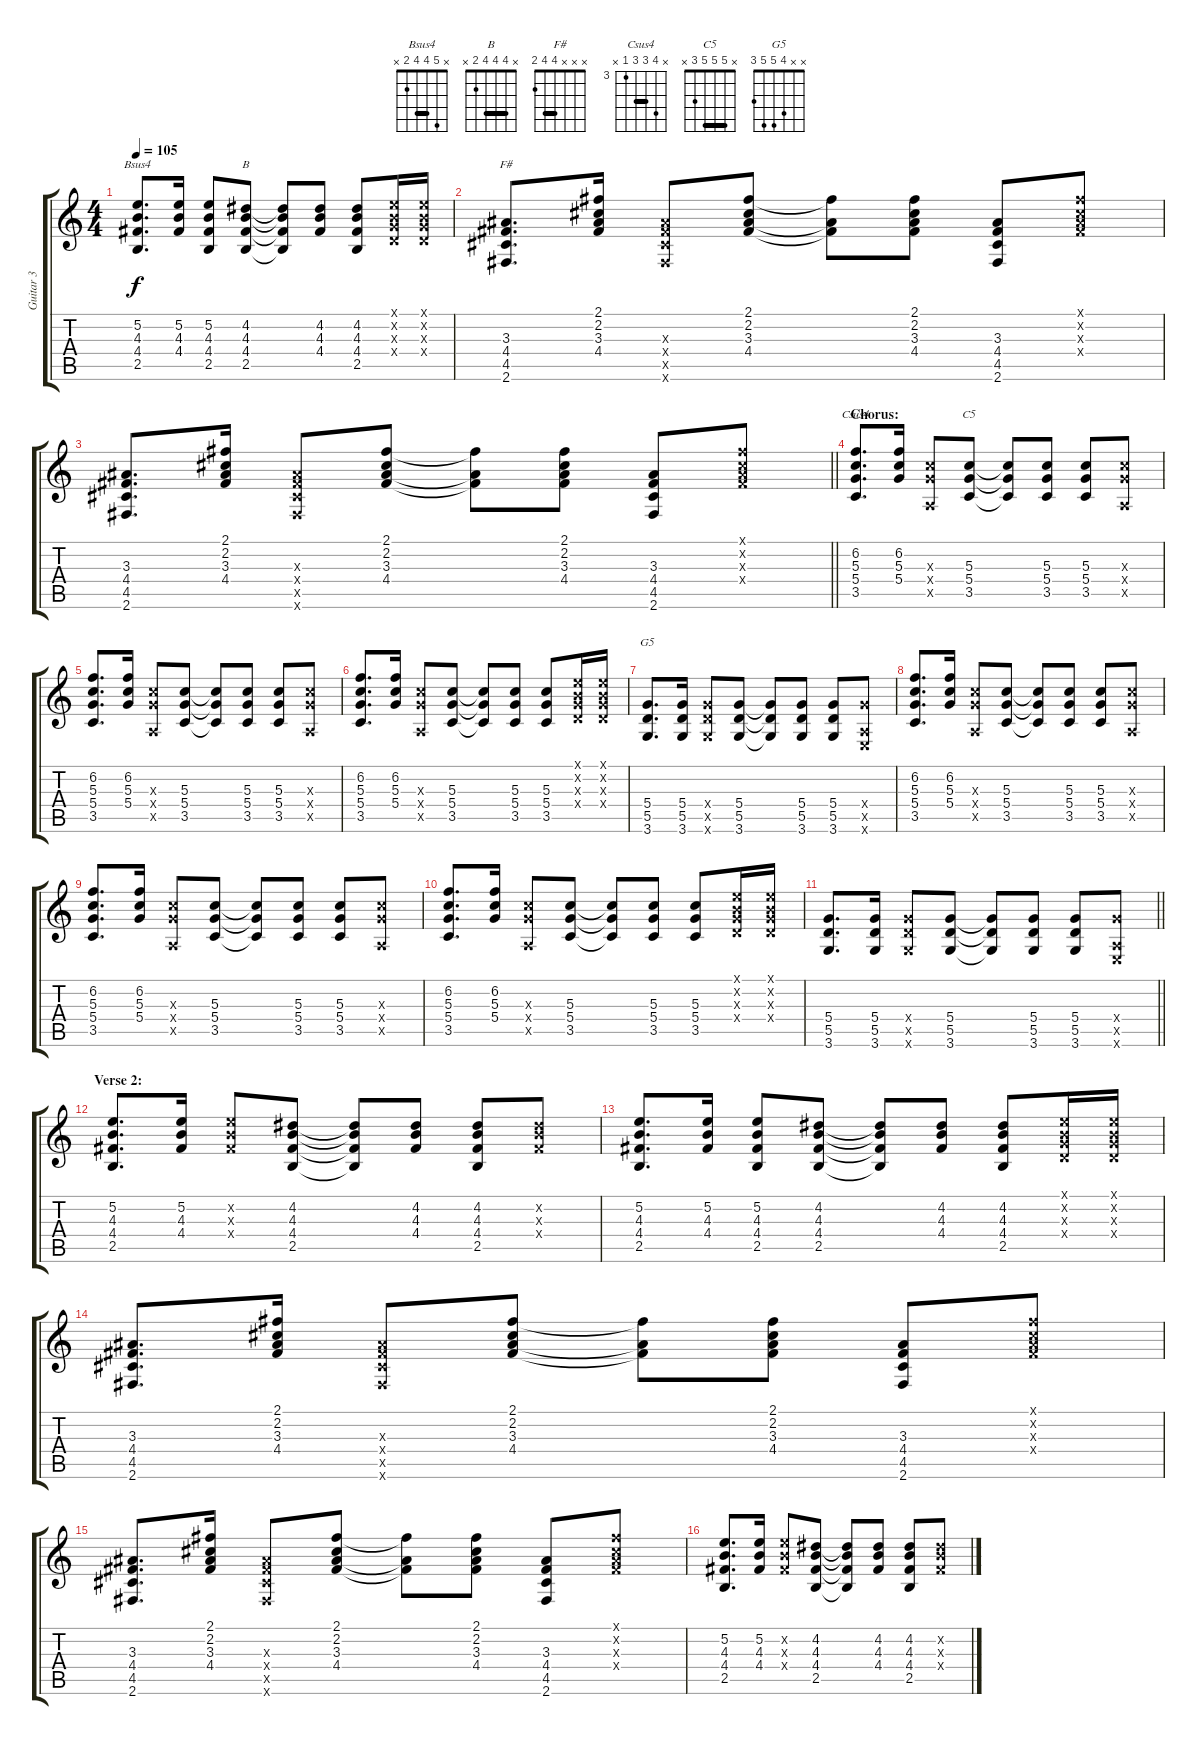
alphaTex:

\track ("Guitar 3" "Guitar 3") {instrument electricguitarclean}
\staff {score tabs}
\tuning (E4 B3 G3 D3 A2 E2) {hide}
\chord ("Bsus4" x 5 4 4 2 x) {barre 4}
\chord ("B" x 4 4 4 2 x) {barre 4}
\chord ("F#" x x x 4 4 2) {barre 4}
\chord ("Csus4" x 6 5 5 3 x) {firstfret 3 barre 5}
\chord ("C5" x 5 5 5 3 x) {barre 5}
\chord ("G5" x x 4 5 5 3)
\ts (4 4)
\tempo 105
\clef g2
\ks c
(5.2 4.3 4.4 2.5).8{d ch "Bsus4" dy f} (5.2 4.3 4.4).16 (5.2 4.3 4.4 2.5).8 (4.2 4.3 4.4 2.5).8{ch "B"} (4.2{t} 4.3{t} 4.4{t} 2.5{t}).8 (4.2 4.3 4.4).8 (4.2 4.3 4.4 2.5).8 (0.1{x} 0.2{x} 0.3{x} 0.4{x}).16 (0.1{x} 0.2{x} 0.3{x} 0.4{x}).16 |
(3.3 4.4 4.5 2.6).8{d ch "F#"} (2.1 2.2 3.3 4.4).16 (3.3{x} 4.4{x} 4.5{x} 2.6{x}).8 (2.1 2.2 3.3 4.4).8 (2.1{t} 3.3{t} 4.4{t}).8 (2.1 2.2 3.3 4.4).8 (3.3 4.4 4.5 2.6).8 (2.1{x} 2.2{x} 3.3{x} 4.4{x}).8 |
\barLineRight lightlight
(3.3 4.4 4.5 2.6).8{d} (2.1 2.2 3.3 4.4).16 (3.3{x} 4.4{x} 4.5{x} 2.6{x}).8 (2.1 2.2 3.3 4.4).8 (2.1{t} 3.3{t} 4.4{t}).8 (2.1 2.2 3.3 4.4).8 (3.3 4.4 4.5 2.6).8 (2.1{x} 2.2{x} 3.3{x} 4.4{x}).8 |
\section ("" "Chorus:")
(6.2 5.3 5.4 3.5).8{d ch "Csus4" volume 11 balance 16 instrument electricguitarclean} (6.2 5.3 5.4).16 (5.3{x} 5.4{x} 0.5{x}).8 (5.3 5.4 3.5).8{ch "C5"} (5.3{t} 5.4{t} 3.5{t}).8 (5.3 5.4 3.5).8 (5.3 5.4 3.5).8 (5.3{x} 5.4{x} 0.5{x}).8 |
(6.2 5.3 5.4 3.5).8{d} (6.2 5.3 5.4).16 (5.3{x} 5.4{x} 0.5{x}).8 (5.3 5.4 3.5).8 (5.3{t} 5.4{t} 3.5{t}).8 (5.3 5.4 3.5).8 (5.3 5.4 3.5).8 (5.3{x} 5.4{x} 0.5{x}).8 |
(6.2 5.3 5.4 3.5).8{d} (6.2 5.3 5.4).16 (5.3{x} 5.4{x} 0.5{x}).8 (5.3 5.4 3.5).8 (5.3{t} 5.4{t} 3.5{t}).8 (5.3 5.4 3.5).8 (5.3 5.4 3.5).8 (0.1{x} 0.2{x} 0.3{x} 0.4{x}).16 (0.1{x} 0.2{x} 0.3{x} 0.4{x}).16 |
(5.4 5.5 3.6).8{d ch "G5"} (5.4 5.5 3.6).16 (5.4{x} 5.5{x} 3.6{x}).8 (5.4 5.5 3.6).8 (5.4{t} 5.5{t} 3.6{t}).8 (5.4 5.5 3.6).8 (5.4 5.5 3.6).8 (5.4{x} 0.5{x} 0.6{x}).8 |
(6.2 5.3 5.4 3.5).8{d} (6.2 5.3 5.4).16 (5.3{x} 5.4{x} 0.5{x}).8 (5.3 5.4 3.5).8 (5.3{t} 5.4{t} 3.5{t}).8 (5.3 5.4 3.5).8 (5.3 5.4 3.5).8 (5.3{x} 5.4{x} 0.5{x}).8 |
(6.2 5.3 5.4 3.5).8{d} (6.2 5.3 5.4).16 (5.3{x} 5.4{x} 0.5{x}).8 (5.3 5.4 3.5).8 (5.3{t} 5.4{t} 3.5{t}).8 (5.3 5.4 3.5).8 (5.3 5.4 3.5).8 (5.3{x} 5.4{x} 0.5{x}).8 |
(6.2 5.3 5.4 3.5).8{d} (6.2 5.3 5.4).16 (5.3{x} 5.4{x} 0.5{x}).8 (5.3 5.4 3.5).8 (5.3{t} 5.4{t} 3.5{t}).8 (5.3 5.4 3.5).8 (5.3 5.4 3.5).8 (0.1{x} 0.2{x} 0.3{x} 0.4{x}).16 (0.1{x} 0.2{x} 0.3{x} 0.4{x}).16 |
\barLineRight lightlight
(5.4 5.5 3.6).8{d} (5.4 5.5 3.6).16 (5.4{x} 5.5{x} 3.6{x}).8 (5.4 5.5 3.6).8 (5.4{t} 5.5{t} 3.6{t}).8 (5.4 5.5 3.6).8 (5.4 5.5 3.6).8 (5.4{x} 0.5{x} 0.6{x}).8 |
\section ("" "Verse 2:")
(5.2 4.3 4.4 2.5).8{d volume 9 balance 16 instrument electricguitarclean} (5.2 4.3 4.4).16 (5.2{x} 4.3{x} 4.4{x}).8 (4.2 4.3 4.4 2.5).8 (4.2{t} 4.3{t} 4.4{t} 2.5{t}).8 (4.2 4.3 4.4).8 (4.2 4.3 4.4 2.5).8 (4.2{x} 4.3{x} 4.4{x}).8 |
(5.2 4.3 4.4 2.5).8{d} (5.2 4.3 4.4).16 (5.2 4.3 4.4 2.5).8 (4.2 4.3 4.4 2.5).8 (4.2{t} 4.3{t} 4.4{t} 2.5{t}).8 (4.2 4.3 4.4).8 (4.2 4.3 4.4 2.5).8 (0.1{x} 0.2{x} 0.3{x} 0.4{x}).16 (0.1{x} 0.2{x} 0.3{x} 0.4{x}).16 |
(3.3 4.4 4.5 2.6).8{d} (2.1 2.2 3.3 4.4).16 (3.3{x} 4.4{x} 4.5{x} 2.6{x}).8 (2.1 2.2 3.3 4.4).8 (2.1{t} 3.3{t} 4.4{t}).8 (2.1 2.2 3.3 4.4).8 (3.3 4.4 4.5 2.6).8 (2.1{x} 2.2{x} 3.3{x} 4.4{x}).8 |
(3.3 4.4 4.5 2.6).8{d} (2.1 2.2 3.3 4.4).16 (3.3{x} 4.4{x} 4.5{x} 2.6{x}).8 (2.1 2.2 3.3 4.4).8 (2.1{t} 3.3{t} 4.4{t}).8 (2.1 2.2 3.3 4.4).8 (3.3 4.4 4.5 2.6).8 (2.1{x} 2.2{x} 3.3{x} 4.4{x}).8 |
(5.2 4.3 4.4 2.5).8{d} (5.2 4.3 4.4).16 (5.2{x} 4.3{x} 4.4{x}).8 (4.2 4.3 4.4 2.5).8 (4.2{t} 4.3{t} 4.4{t} 2.5{t}).8 (4.2 4.3 4.4).8 (4.2 4.3 4.4 2.5).8 (4.2{x} 4.3{x} 4.4{x}).8
